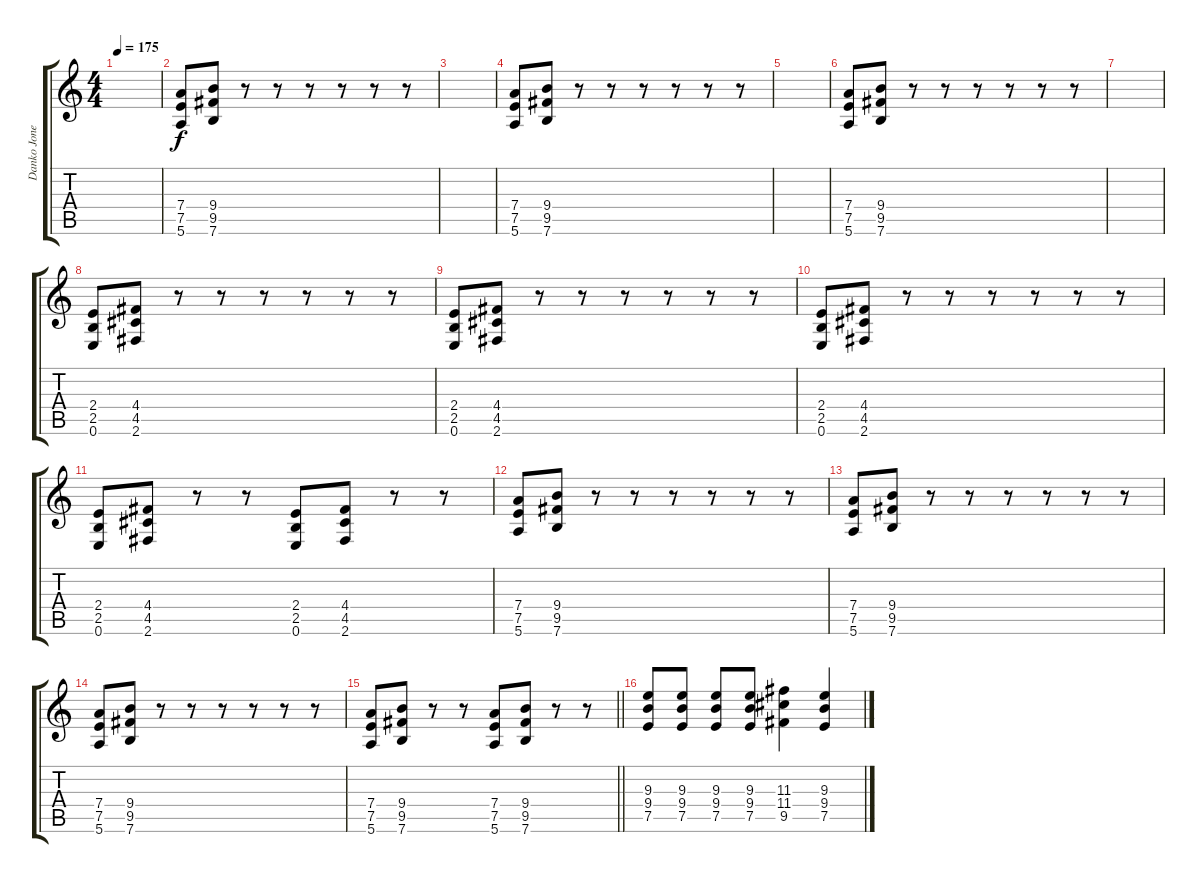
\track ("Danko Jones" "Danko Jone") {instrument distortionguitar}
\staff {score tabs}
\tuning (E4 B3 G3 D3 A2 E2) {hide}
\ts (4 4)
\tempo 175
\clef g2
\ks c
|
(7.4 7.5 5.6).8 (9.4 9.5 7.6).8 r.8 r.8 r.8 r.8 r.8 r.8 |
|
(7.4 7.5 5.6).8 (9.4 9.5 7.6).8 r.8 r.8 r.8 r.8 r.8 r.8 |
|
(7.4 7.5 5.6).8 (9.4 9.5 7.6).8 r.8 r.8 r.8 r.8 r.8 r.8 |
|
(2.4 2.5 0.6).8 (4.4 4.5 2.6).8 r.8 r.8 r.8 r.8 r.8 r.8 |
(2.4 2.5 0.6).8 (4.4 4.5 2.6).8 r.8 r.8 r.8 r.8 r.8 r.8 |
(2.4 2.5 0.6).8 (4.4 4.5 2.6).8 r.8 r.8 r.8 r.8 r.8 r.8 |
(2.4 2.5 0.6).8 (4.4 4.5 2.6).8 r.8 r.8 (2.4 2.5 0.6).8 (4.4 4.5 2.6).8 r.8 r.8 |
(7.4 7.5 5.6).8 (9.4 9.5 7.6).8 r.8 r.8 r.8 r.8 r.8 r.8 |
(7.4 7.5 5.6).8 (9.4 9.5 7.6).8 r.8 r.8 r.8 r.8 r.8 r.8 |
(7.4 7.5 5.6).8 (9.4 9.5 7.6).8 r.8 r.8 r.8 r.8 r.8 r.8 |
\barLineRight lightlight
(7.4 7.5 5.6).8 (9.4 9.5 7.6).8 r.8 r.8 (7.4 7.5 5.6).8 (9.4 9.5 7.6).8 r.8 r.8 |
\section ("" "")
(9.3 9.4 7.5).8 (9.3 9.4 7.5).8 (9.3 9.4 7.5).8 (9.3 9.4 7.5).8 (11.3 11.4 9.5).4 (9.3 9.4 7.5).4
